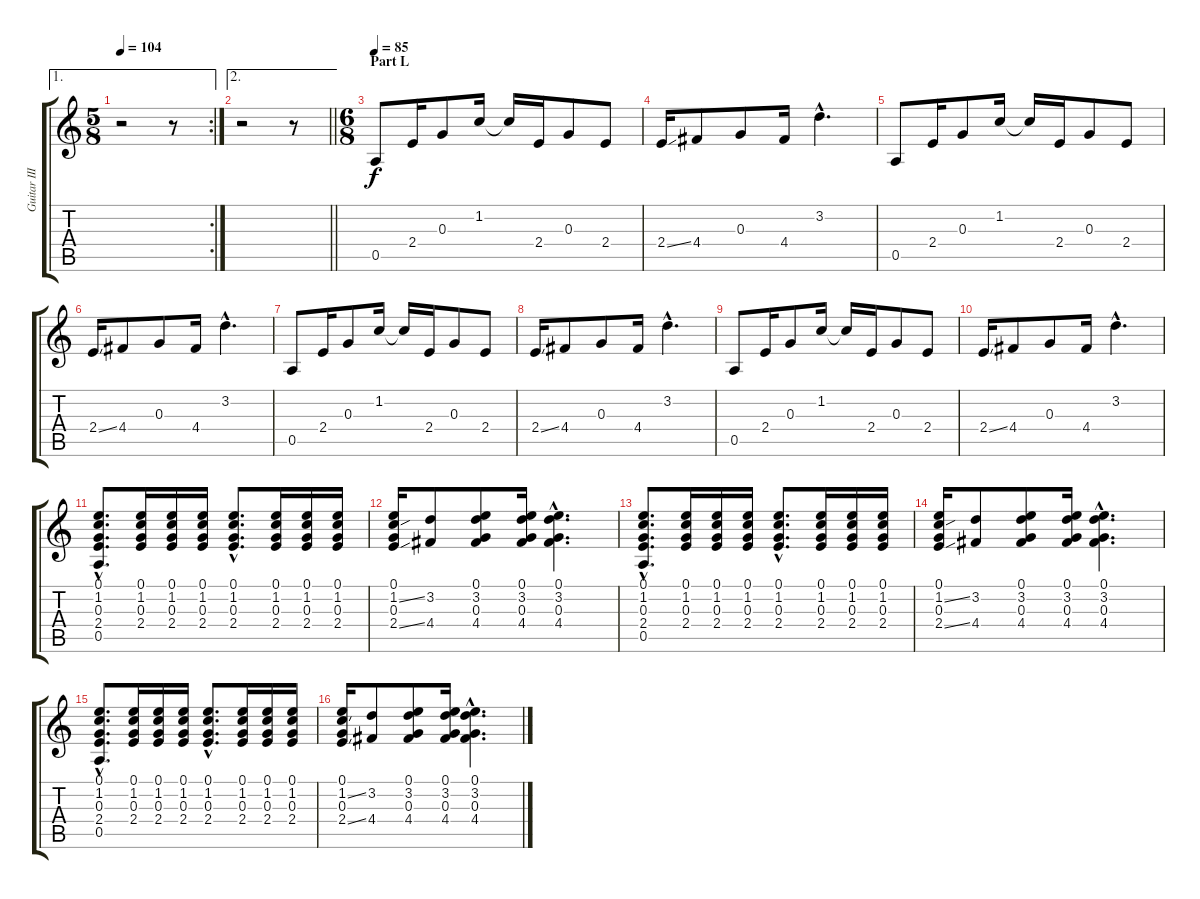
\track ("Guitar III (Inoran)" "Guitar III") {instrument electricguitarclean}
\staff {score tabs}
\tuning (E4 B3 G3 D3 A2 E2) {hide}
\ae 1
\rc 2
\ts (5 8)
\tempo 104
\clef g2
\ks c
r.2{dy f} r.8 |
\ae 2
\barLineRight lightlight
r.2 r.8 |
\ts (6 8)
\section ("" "Part L")
\tempo 85
0.5.8{instrument acousticguitarnylon} 2.4.16 0.3.8 1.2.16 1.2{t}.16 2.4.16 0.3.8 2.4.8 |
2.4{ss}.16 4.4.8 0.3.8 4.4.16 3.2{hac}.4{d} |
0.5.8 2.4.16 0.3.8 1.2.16 1.2{t}.16 2.4.16 0.3.8 2.4.8 |
2.4{ss}.16 4.4.8 0.3.8 4.4.16 3.2{hac}.4{d} |
0.5.8 2.4.16 0.3.8 1.2.16 1.2{t}.16 2.4.16 0.3.8 2.4.8 |
2.4{ss}.16 4.4.8 0.3.8 4.4.16 3.2{hac}.4{d} |
0.5.8 2.4.16 0.3.8 1.2.16 1.2{t}.16 2.4.16 0.3.8 2.4.8 |
2.4{ss}.16 4.4.8 0.3.8 4.4.16 3.2{hac}.4{d} |
(0.1{hac} 1.2{hac} 0.3{hac} 2.4{hac} 0.5{hac}).8{d} (0.1 1.2 0.3 2.4).16 (0.1 1.2 0.3 2.4).16 (0.1 1.2 0.3 2.4).16 (0.1{hac} 1.2{hac} 0.3{hac} 2.4{hac}).8{d} (0.1 1.2 0.3 2.4).16 (0.1 1.2 0.3 2.4).16 (0.1 1.2 0.3 2.4).16 |
(0.1 1.2{ss} 0.3 2.4{ss}).16 (3.2 4.4).8 (0.1 3.2 0.3 4.4).8 (0.1 3.2 0.3 4.4).16 (0.1{hac} 3.2{hac} 0.3{hac} 4.4{hac}).4{d} |
(0.1{hac} 1.2{hac} 0.3{hac} 2.4{hac} 0.5{hac}).8{d} (0.1 1.2 0.3 2.4).16 (0.1 1.2 0.3 2.4).16 (0.1 1.2 0.3 2.4).16 (0.1{hac} 1.2{hac} 0.3{hac} 2.4{hac}).8{d} (0.1 1.2 0.3 2.4).16 (0.1 1.2 0.3 2.4).16 (0.1 1.2 0.3 2.4).16 |
(0.1 1.2{ss} 0.3 2.4{ss}).16 (3.2 4.4).8 (0.1 3.2 0.3 4.4).8 (0.1 3.2 0.3 4.4).16 (0.1{hac} 3.2{hac} 0.3{hac} 4.4{hac}).4{d} |
(0.1{hac} 1.2{hac} 0.3{hac} 2.4{hac} 0.5{hac}).8{d} (0.1 1.2 0.3 2.4).16 (0.1 1.2 0.3 2.4).16 (0.1 1.2 0.3 2.4).16 (0.1{hac} 1.2{hac} 0.3{hac} 2.4{hac}).8{d} (0.1 1.2 0.3 2.4).16 (0.1 1.2 0.3 2.4).16 (0.1 1.2 0.3 2.4).16 |
(0.1 1.2{ss} 0.3 2.4{ss}).16 (3.2 4.4).8 (0.1 3.2 0.3 4.4).8 (0.1 3.2 0.3 4.4).16 (0.1{hac} 3.2{hac} 0.3{hac} 4.4{hac}).4{d}
